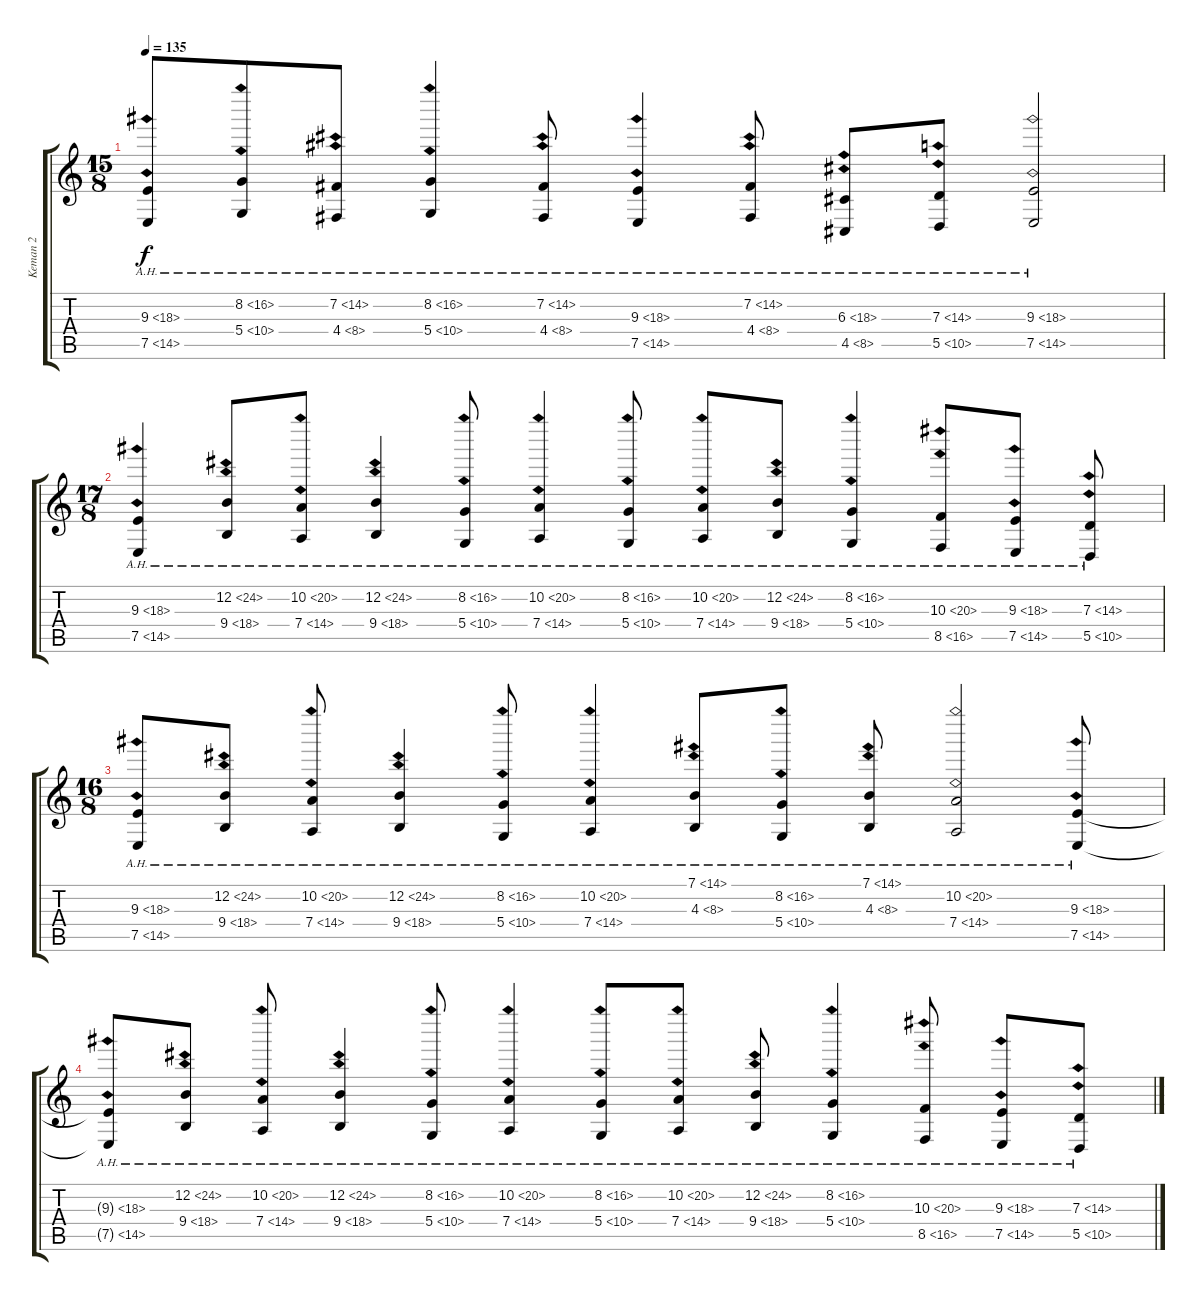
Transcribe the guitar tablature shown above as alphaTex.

\track ("Keman 2" "Keman 2") {instrument stringensemble1}
\staff {score tabs}
\tuning (E4 B3 G3 D3 A2 E2) {hide}
\ts (15 8)
\tempo 135
\clef g2
\ks c
(9.3{ah 9} 7.5{ah 7}).8{dy f} (8.2{ah 8} 5.4{ah 5}).8 (7.2{ah 7} 4.4{ah 4}).8 (8.2{ah 8} 5.4{ah 5}).4 (7.2{ah 7} 4.4{ah 4}).8 (9.3{ah 9} 7.5{ah 7}).4 (7.2{ah 7} 4.4{ah 4}).8 (6.3{ah 12} 4.5{ah 4}).8 (7.3{ah 7} 5.5{ah 5}).8 (9.3{ah 9} 7.5{ah 7}).2 |
\ts (17 8)
(9.3{ah 9} 7.5{ah 7}).4 (12.2{ah 12} 9.4{ah 9}).8 (10.2{ah 10} 7.4{ah 7}).8 (12.2{ah 12} 9.4{ah 9}).4 (8.2{ah 8} 5.4{ah 5}).8 (10.2{ah 10} 7.4{ah 7}).4 (8.2{ah 8} 5.4{ah 5}).8 (10.2{ah 10} 7.4{ah 7}).8 (12.2{ah 12} 9.4{ah 9}).8 (8.2{ah 8} 5.4{ah 5}).4 (10.3{ah 10} 8.5{ah 8}).8 (9.3{ah 9} 7.5{ah 7}).8 (7.3{ah 7} 5.5{ah 5}).8 |
\ts (16 8)
(9.3{ah 9} 7.5{ah 7}).8 (12.2{ah 12} 9.4{ah 9}).8 (10.2{ah 10} 7.4{ah 7}).8 (12.2{ah 12} 9.4{ah 9}).4 (8.2{ah 8} 5.4{ah 5}).8 (10.2{ah 10} 7.4{ah 7}).4 (7.1{ah 7} 4.3{ah 4}).8 (8.2{ah 8} 5.4{ah 5}).8 (7.1{ah 7} 4.3{ah 4}).8 (10.2{ah 10} 7.4{ah 7}).2 (9.3{ah 9} 7.5{ah 7}).8 |
(9.3{ah 9 t} 7.5{ah 7 t}).8 (12.2{ah 12} 9.4{ah 9}).8 (10.2{ah 10} 7.4{ah 7}).8 (12.2{ah 12} 9.4{ah 9}).4 (8.2{ah 8} 5.4{ah 5}).8 (10.2{ah 10} 7.4{ah 7}).4 (8.2{ah 8} 5.4{ah 5}).8 (10.2{ah 10} 7.4{ah 7}).8 (12.2{ah 12} 9.4{ah 9}).8 (8.2{ah 8} 5.4{ah 5}).4 (10.3{ah 10} 8.5{ah 8}).8 (9.3{ah 9} 7.5{ah 7}).8 (7.3{ah 7} 5.5{ah 5}).8
